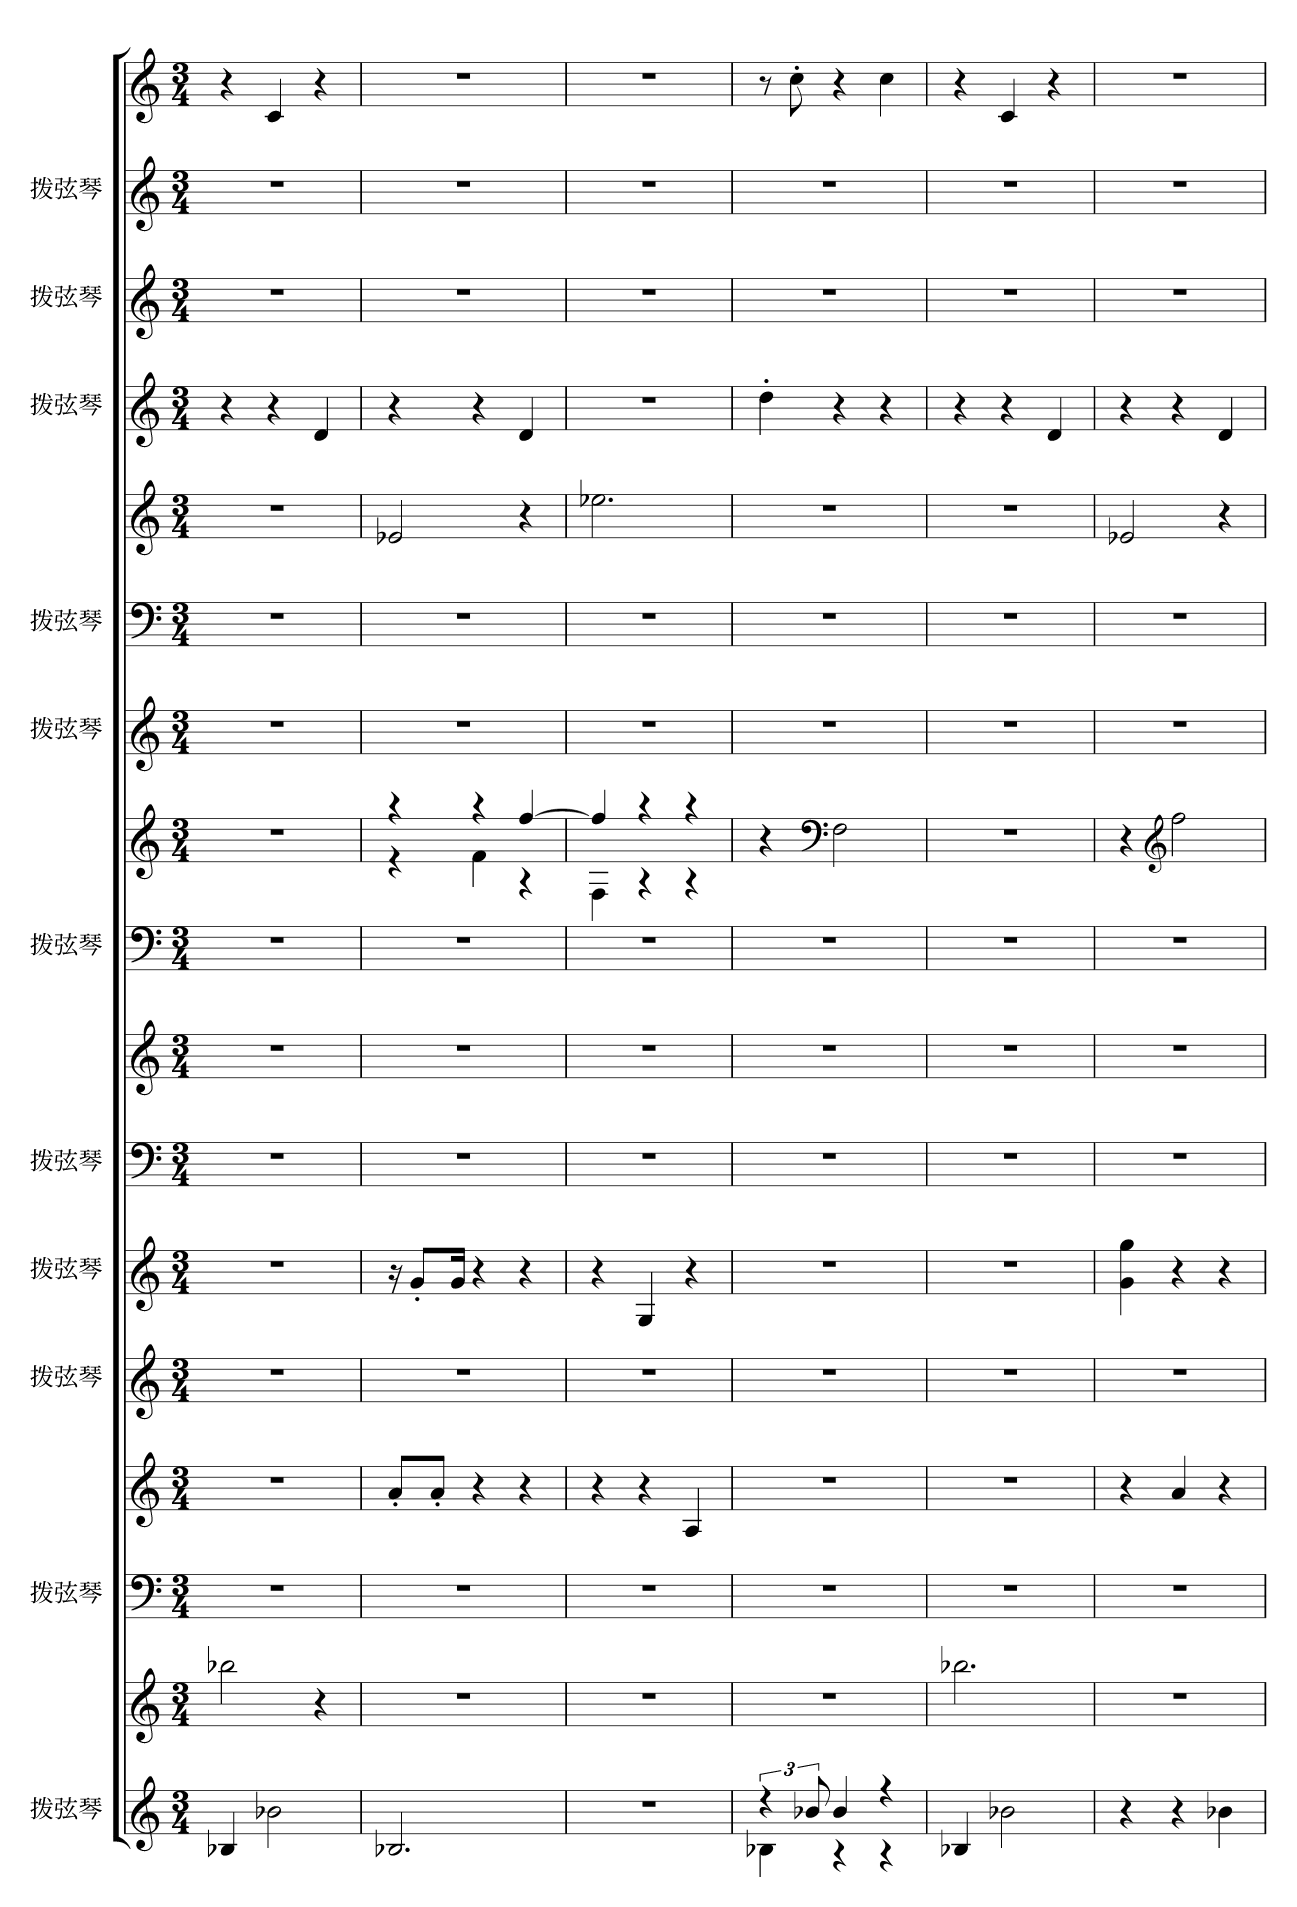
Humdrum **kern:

**kern	**kern	**kern	**kern	**kern	**kern	**kern	**kern	**kern	**kern	**kern	**kern	**kern	**kern	**kern	**kern	**kern
*part11	*part11	*part10	*part10	*part9	*part8	*part7	*part7	*part6	*part6	*part5	*part4	*part4	*part3	*part2	*part1	*part1
*staff17	*staff16	*staff15	*staff14	*staff13	*staff12	*staff11	*staff10	*staff9	*staff8	*staff7	*staff6	*staff5	*staff4	*staff3	*staff2	*staff1
*I"拨弦琴	*	*I"拨弦琴	*	*I"拨弦琴	*I"拨弦琴	*I"拨弦琴	*	*I"拨弦琴	*	*I"拨弦琴	*I"拨弦琴	*	*I"拨弦琴	*I"拨弦琴	*I"拨弦琴	*
*clefG2	*clefG2	*clefF4	*clefG2	*clefG2	*clefG2	*clefF4	*clefG2	*clefF4	*clefG2	*clefG2	*clefF4	*clefG2	*clefG2	*clefG2	*clefG2	*clefG2
*k[]	*k[]	*k[]	*k[]	*k[]	*k[]	*k[]	*k[]	*k[]	*k[]	*k[]	*k[]	*k[]	*k[]	*k[]	*k[]	*k[]
*M3/4	*M3/4	*M3/4	*M3/4	*M3/4	*M3/4	*M3/4	*M3/4	*M3/4	*M3/4	*M3/4	*M3/4	*M3/4	*M3/4	*M3/4	*M3/4	*M3/4
*MM189	*MM189	*MM189	*MM189	*MM189	*MM189	*MM189	*MM189	*MM189	*MM189	*MM189	*MM189	*MM189	*MM189	*MM189	*MM189	*MM189
=1	=1	=1	=1	=1	=1	=1	=1	=1	=1	=1	=1	=1	=1	=1	=1	=1
4B-X/	2bb-X\	2.r	2.r	2.r	2.r	2.r	2.r	2.r	2.r	2.r	2.r	2.r	4r	2.r	2.r	4r
2b-X\	.	.	.	.	.	.	.	.	.	.	.	.	4r	.	.	4c/
.	4r	.	.	.	.	.	.	.	.	.	.	.	4d/	.	.	4r
=2	=2	=2	=2	=2	=2	=2	=2	=2	=2	=2	=2	=2	=2	=2	=2	=2
*	*	*	*	*	*	*	*	*	*^	*	*	*	*	*	*	*
2.B-X/	2.r	2.r	8a'/L	2.r	16r	2.r	2.r	2.r	4r	4r	2.r	2.r	2e-X/	4r	2.r	2.r	2.r
.	.	.	.	.	8g'/L	.	.	.	.	.	.	.	.	.	.	.	.
.	.	.	8a'/J	.	.	.	.	.	.	.	.	.	.	.	.	.	.
.	.	.	.	.	16g/Jk	.	.	.	.	.	.	.	.	.	.	.	.
.	.	.	4r	.	4r	.	.	.	4r	4f\	.	.	.	4r	.	.	.
.	.	.	4r	.	4r	.	.	.	[4ff/	4r	.	.	4r	4d/	.	.	.
=3	=3	=3	=3	=3	=3	=3	=3	=3	=3	=3	=3	=3	=3	=3	=3	=3	=3
2.r	2.r	2.r	4r	2.r	4r	2.r	2.r	2.r	4ff/]	4F\	2.r	2.r	2.ee-X\	2.r	2.r	2.r	2.r
.	.	.	4r	.	4G/	.	.	.	4r	4r	.	.	.	.	.	.	.
.	.	.	4A/	.	4r	.	.	.	4r	4r	.	.	.	.	.	.	.
*	*	*	*	*	*	*	*	*	*v	*v	*	*	*	*	*	*	*
=4	=4	=4	=4	=4	=4	=4	=4	=4	=4	=4	=4	=4	=4	=4	=4	=4
*^	*	*	*	*	*	*	*	*	*	*	*	*	*	*	*	*
6r	4B-X\	2.r	2.r	2.r	2.r	2.r	2.r	2.r	2.r	4r	2.r	2.r	2.r	4dd'\	2.r	2.r	8r
.	.	.	.	.	.	.	.	.	.	.	.	.	.	.	.	.	8cc'\
12b-X/	.	.	.	.	.	.	.	.	.	.	.	.	.	.	.	.	.
*	*	*	*	*	*	*	*	*	*	*clefF4	*	*	*	*	*	*	*
4b-/	4r	.	.	.	.	.	.	.	.	2F\	.	.	.	4r	.	.	4r
4r	4r	.	.	.	.	.	.	.	.	.	.	.	.	4r	.	.	4cc\
*v	*v	*	*	*	*	*	*	*	*	*	*	*	*	*	*	*	*
=5	=5	=5	=5	=5	=5	=5	=5	=5	=5	=5	=5	=5	=5	=5	=5	=5
4B-X/	2.bb-X\	2.r	2.r	2.r	2.r	2.r	2.r	2.r	2.r	2.r	2.r	2.r	4r	2.r	2.r	4r
2b-X\	.	.	.	.	.	.	.	.	.	.	.	.	4r	.	.	4c/
.	.	.	.	.	.	.	.	.	.	.	.	.	4d/	.	.	4r
=6	=6	=6	=6	=6	=6	=6	=6	=6	=6	=6	=6	=6	=6	=6	=6	=6
4r	2.r	2.r	4r	2.r	4g\ 4gg\	2.r	2.r	2.r	4r	2.r	2.r	2e-X/	4r	2.r	2.r	2.r
*	*	*	*	*	*	*	*	*	*clefG2	*	*	*	*	*	*	*
4r	.	.	4a/	.	4r	.	.	.	2ff\	.	.	.	4r	.	.	.
4b-X\	.	.	4r	.	4r	.	.	.	.	.	.	4r	4d/	.	.	.
=	=	=	=	=	=	=	=	=	=	=	=	=	=	=	=	=
*-	*-	*-	*-	*-	*-	*-	*-	*-	*-	*-	*-	*-	*-	*-	*-	*-
